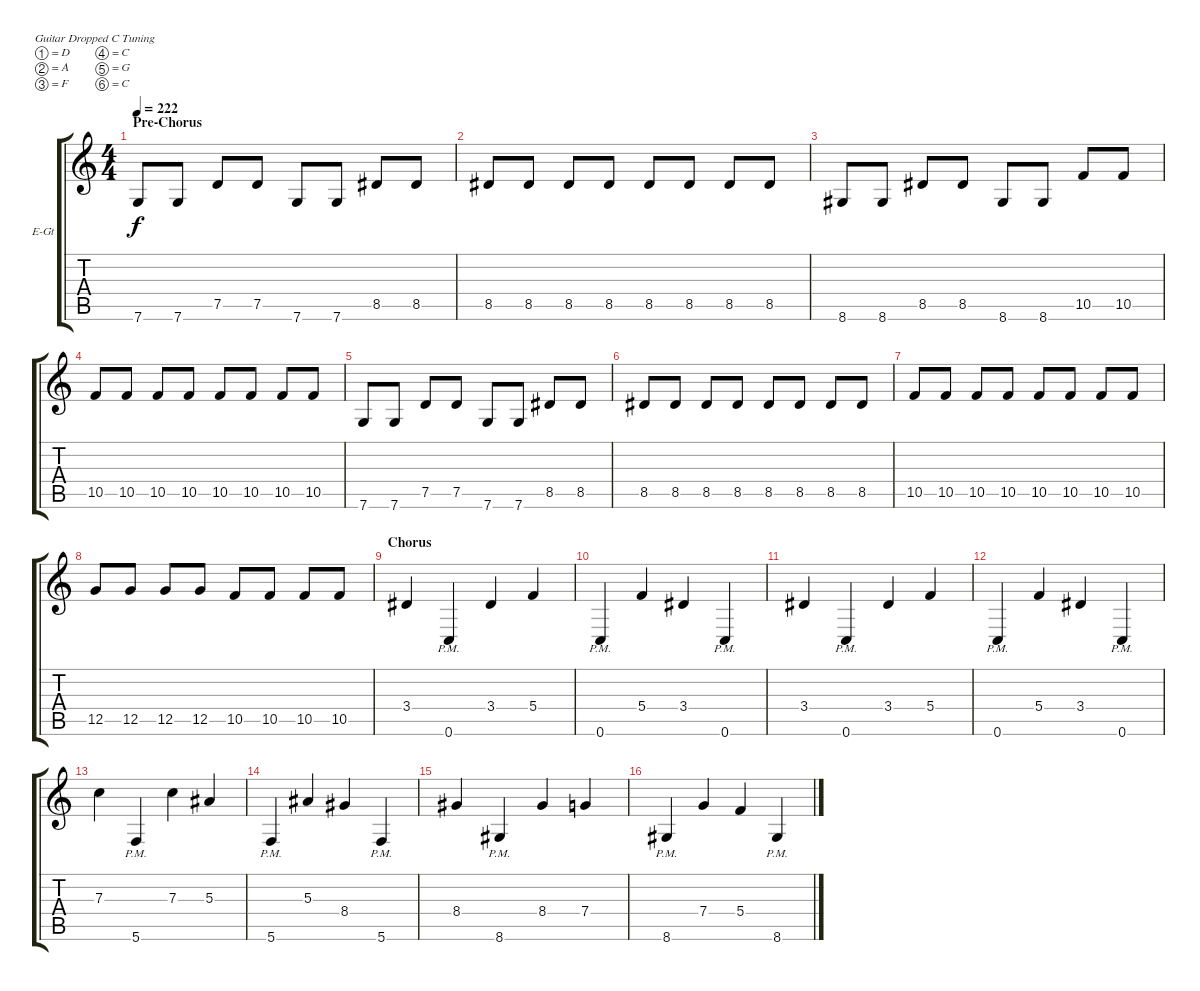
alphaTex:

\defaultSystemsLayout 4
\bracketExtendMode groupsimilarinstruments
\firstSystemTrackNameOrientation horizontal
\otherSystemsTrackNameOrientation horizontal
\track ("Electric Guitar" "E-Gt") {mute instrument distortionguitar}
\staff {score tabs}
\tuning (D4 A3 F3 C3 G2 C2)
\ts (4 4)
\section ("" "Pre-Chorus")
\tempo 222
\clef g2
\ks c
7.6.8{dy f} 7.6.8 7.5.8 7.5.8 7.6.8 7.6.8 8.5.8 8.5.8 |
8.5.8 8.5.8 8.5.8 8.5.8 8.5.8 8.5.8 8.5.8 8.5.8 |
8.6.8 8.6.8 8.5.8 8.5.8 8.6.8 8.6.8 10.5.8 10.5.8 |
10.5.8 10.5.8 10.5.8 10.5.8 10.5.8 10.5.8 10.5.8 10.5.8 |
7.6.8 7.6.8 7.5.8 7.5.8 7.6.8 7.6.8 8.5.8 8.5.8 |
8.5.8 8.5.8 8.5.8 8.5.8 8.5.8 8.5.8 8.5.8 8.5.8 |
10.5.8 10.5.8 10.5.8 10.5.8 10.5.8 10.5.8 10.5.8 10.5.8 |
12.5.8 12.5.8 12.5.8 12.5.8 10.5.8 10.5.8 10.5.8 10.5.8 |
\section ("" "Chorus")
3.4.4 0.6{pm}.4 3.4.4 5.4.4 |
0.6{pm}.4 5.4.4 3.4.4 0.6{pm}.4 |
3.4.4 0.6{pm}.4 3.4.4 5.4.4 |
0.6{pm}.4 5.4.4 3.4.4 0.6{pm}.4 |
7.3.4 5.6{pm}.4 7.3.4 5.3.4 |
5.6{pm}.4 5.3.4 8.4.4 5.6{pm}.4 |
8.4.4 8.6{pm}.4 8.4.4 7.4.4 |
8.6{pm}.4 7.4.4 5.4.4 8.6{pm}.4
